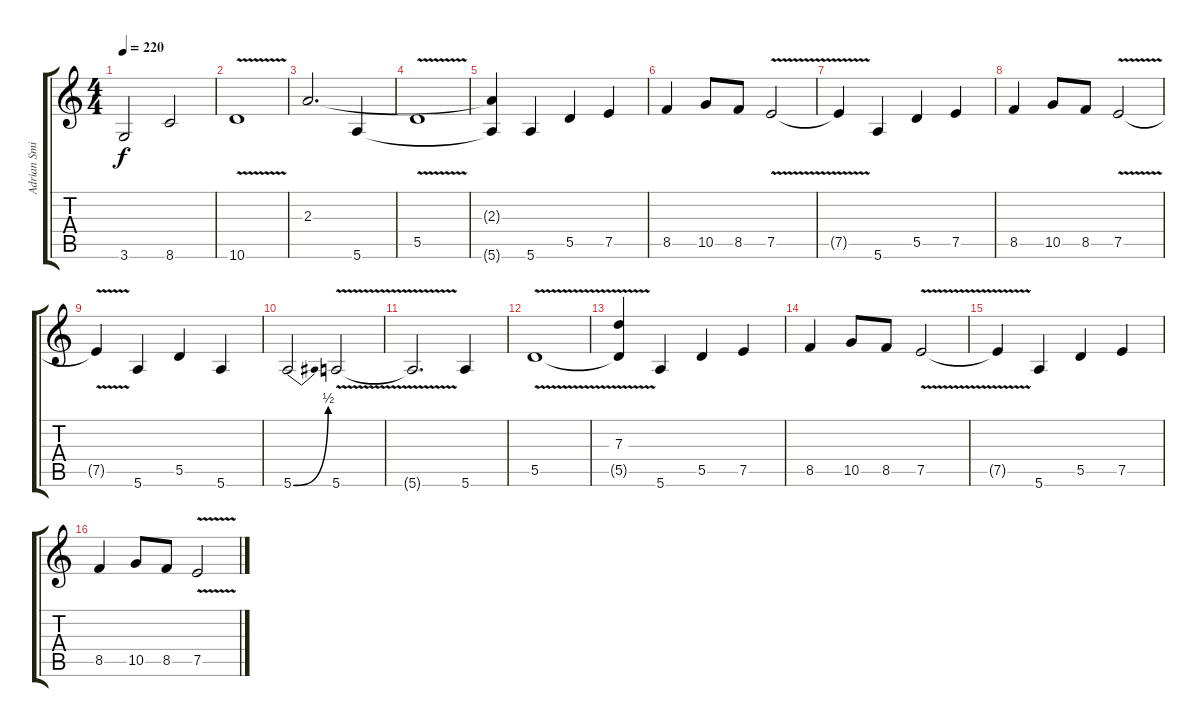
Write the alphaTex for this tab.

\track ("Adrian Smith" "Adrian Smi") {instrument distortionguitar}
\staff {score tabs}
\tuning (E4 B3 G3 D3 A2 E2) {hide}
\ts (4 4)
\tempo 220
\clef g2
\ks c
3.6.2{dy f} 8.6.2 |
10.6{v}.1 |
2.3.2{d} 5.6.4 |
5.5{v}.1 |
(2.3{t} 5.6{t}).4 5.6.4 5.5.4 7.5.4 |
8.5.4 10.5.8 8.5.8 7.5{v}.2 |
7.5{t}.4 5.6.4 5.5.4 7.5.4 |
8.5.4 10.5.8 8.5.8 7.5{v}.2 |
7.5{t}.4 5.6.4 5.5.4 5.6.4 |
5.6{be (bend 0 0 60 2)}.2 5.6{v}.2 |
5.6{t}.2{d} 5.6.4 |
5.5{v}.1 |
(7.3 5.5{t}).4 5.6.4 5.5.4 7.5.4 |
8.5.4 10.5.8 8.5.8 7.5{v}.2 |
7.5{t}.4 5.6.4 5.5.4 7.5.4 |
8.5.4 10.5.8 8.5.8 7.5{v}.2
